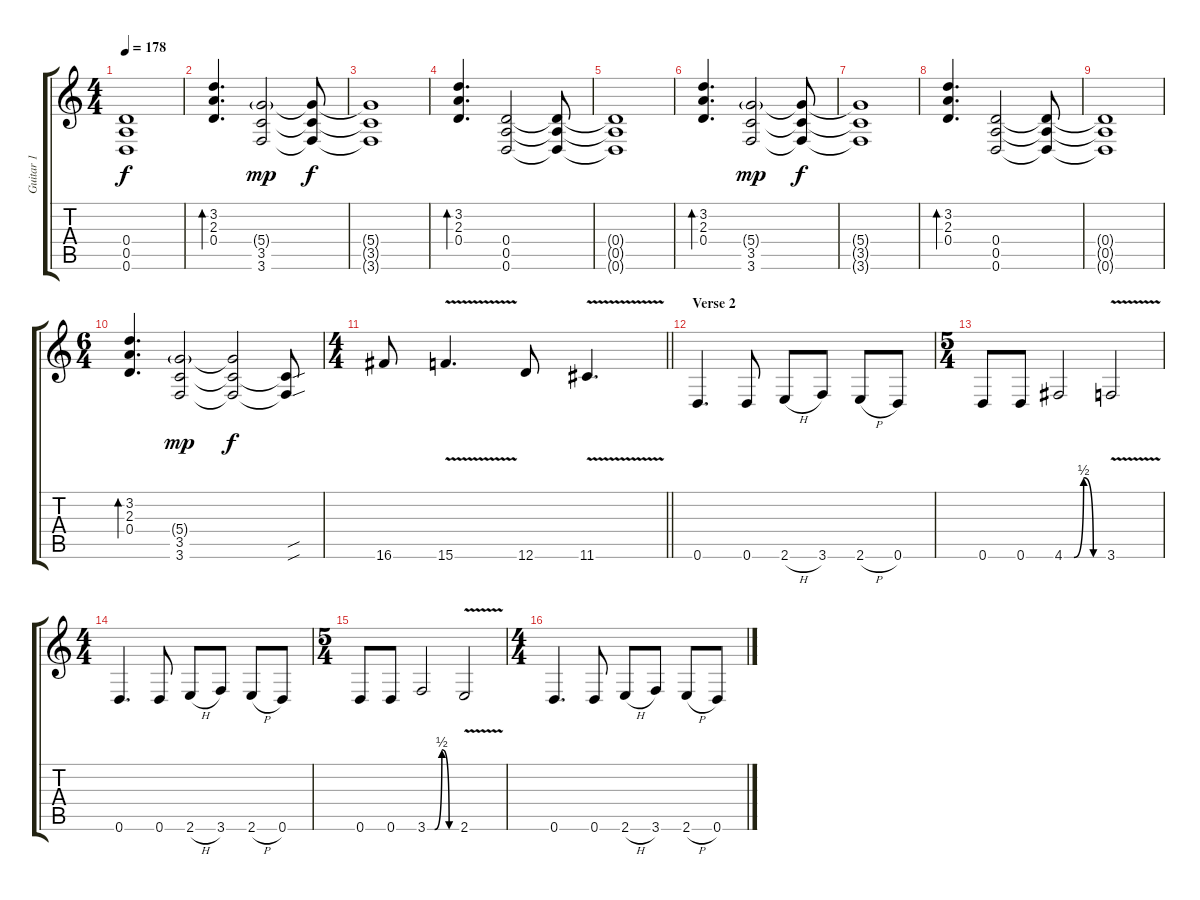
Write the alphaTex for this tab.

\track ("Guitar 1" "Guitar 1") {instrument overdrivenguitar}
\staff {score tabs}
\tuning (E4 B3 G3 D3 A2 D2) {hide}
\ts (4 4)
\tempo 178
\clef g2
\ks c
(0.4{t} 0.5{t} 0.6{t}).1{dy f} |
(3.2 2.3 0.4).4{d bd 240} (5.4{g} 3.5 3.6).2{dy mp} (5.4{t} 3.5{t} 3.6{t}).8{dy f} |
(5.4{t} 3.5{t} 3.6{t}).1 |
(3.2 2.3 0.4).4{d bd 240} (0.4 0.5 0.6).2 (0.4{t} 0.5{t} 0.6{t}).8 |
(0.4{t} 0.5{t} 0.6{t}).1 |
(3.2 2.3 0.4).4{d bd 240} (5.4{g} 3.5 3.6).2{dy mp} (5.4{t} 3.5{t} 3.6{t}).8{dy f} |
(5.4{t} 3.5{t} 3.6{t}).1 |
(3.2 2.3 0.4).4{d bd 240} (0.4 0.5 0.6).2 (0.4{t} 0.5{t} 0.6{t}).8 |
(0.4{t} 0.5{t} 0.6{t}).1 |
\ts (6 4)
(3.2 2.3 0.4).4{d bd 240} (5.4{g} 3.5 3.6).2{dy mp} (5.4{t} 3.5{t} 3.6{t}).2{dy f} (3.5{sou t} 3.6{sou t}).8 |
\ts (4 4)
\barLineRight lightlight
16.6.8 15.6{v}.4{d} 12.6.8 11.6{v}.4{d} |
\section ("" "Verse 2")
0.6.4{d} 0.6.8 2.6{h}.8 3.6.8 2.6{h}.8 0.6.8 |
\ts (5 4)
0.6.8 0.6.8 4.6{be (custom 0 0 15 0 30 2 45 0 60 0)}.2 3.6{v}.2 |
\ts (4 4)
0.6.4{d} 0.6.8 2.6{h}.8 3.6.8 2.6{h}.8 0.6.8 |
\ts (5 4)
0.6.8 0.6.8 3.6{be (custom 0 0 15 0 30 2 45 0 60 0)}.2 2.6{v}.2 |
\ts (4 4)
0.6.4{d} 0.6.8 2.6{h}.8 3.6.8 2.6{h}.8 0.6.8
